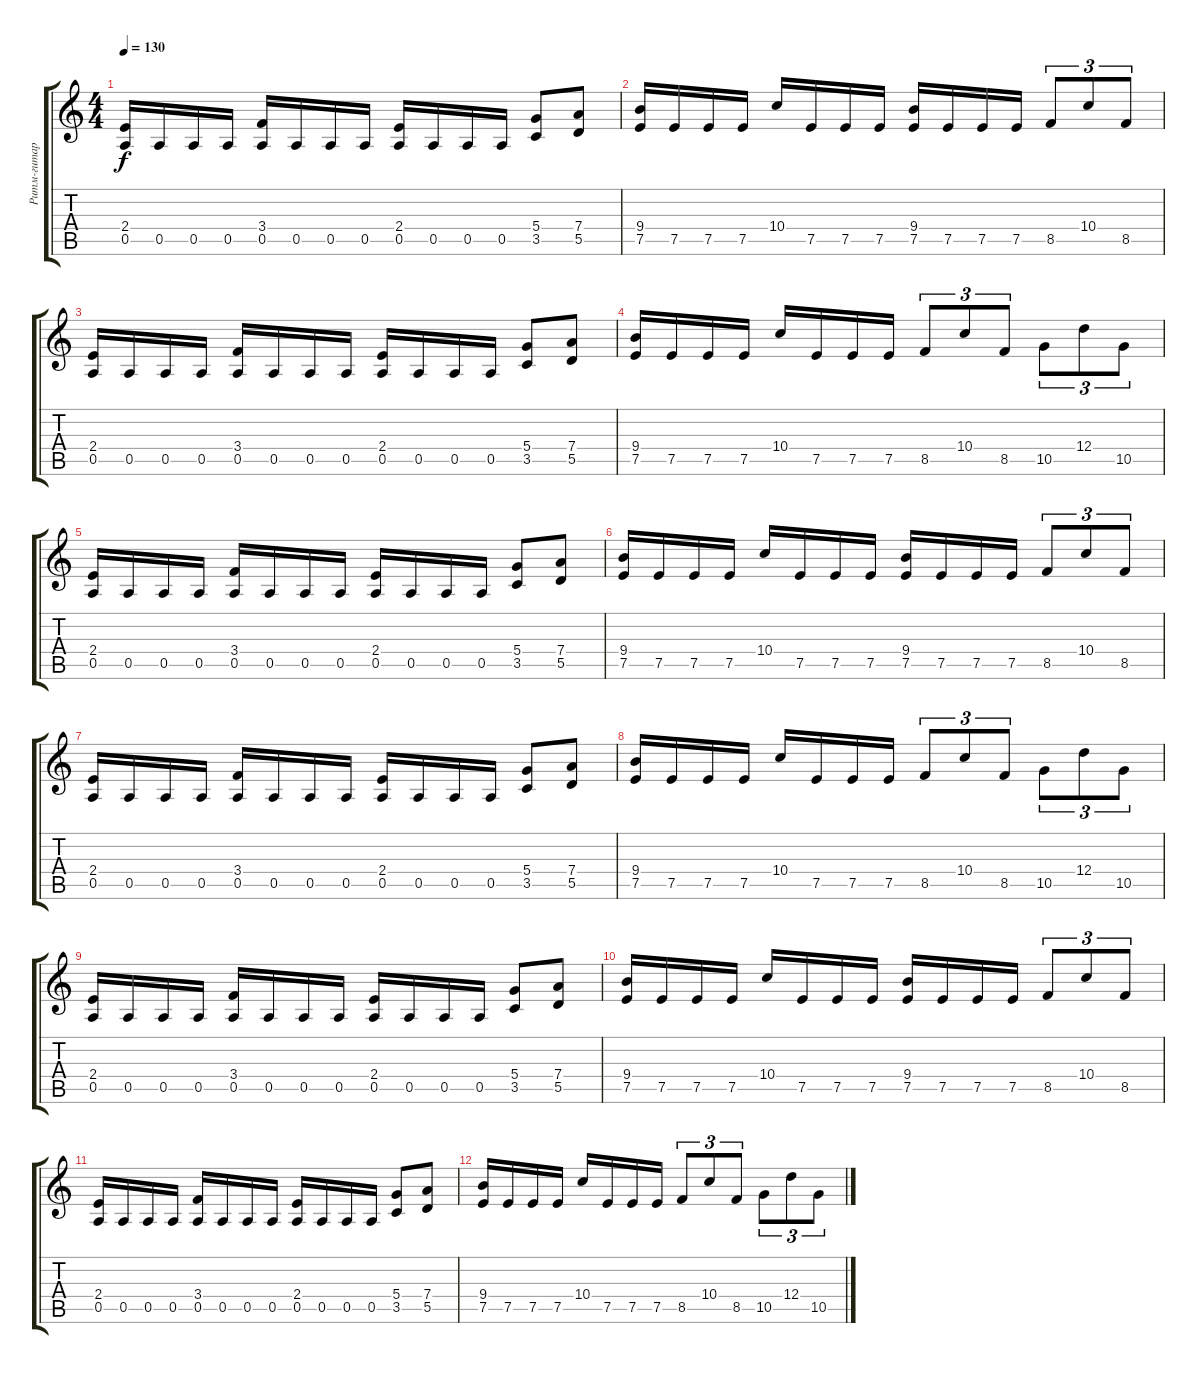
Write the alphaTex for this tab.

\track ("Ритм-гитара (Силеноз)" "Ритм-гитар") {instrument distortionguitar}
\staff {score tabs}
\tuning (E4 B3 G3 D3 A2 E2) {hide}
\ts (4 4)
\tempo 130
\clef g2
\ks c
(2.4 0.5).16{dy f} 0.5.16 0.5.16 0.5.16 (3.4 0.5).16 0.5.16 0.5.16 0.5.16 (2.4 0.5).16 0.5.16 0.5.16 0.5.16 (5.4 3.5).8 (7.4 5.5).8 |
(9.4 7.5).16 7.5.16 7.5.16 7.5.16 10.4.16 7.5.16 7.5.16 7.5.16 (9.4 7.5).16 7.5.16 7.5.16 7.5.16 8.5.8{tu (3 2)} 10.4.8{tu (3 2)} 8.5.8{tu (3 2)} |
(2.4 0.5).16 0.5.16 0.5.16 0.5.16 (3.4 0.5).16 0.5.16 0.5.16 0.5.16 (2.4 0.5).16 0.5.16 0.5.16 0.5.16 (5.4 3.5).8 (7.4 5.5).8 |
(9.4 7.5).16 7.5.16 7.5.16 7.5.16 10.4.16 7.5.16 7.5.16 7.5.16 8.5.8{tu (3 2)} 10.4.8{tu (3 2)} 8.5.8{tu (3 2)} 10.5.8{tu (3 2)} 12.4.8{tu (3 2)} 10.5.8{tu (3 2)} |
(2.4 0.5).16 0.5.16 0.5.16 0.5.16 (3.4 0.5).16 0.5.16 0.5.16 0.5.16 (2.4 0.5).16 0.5.16 0.5.16 0.5.16 (5.4 3.5).8 (7.4 5.5).8 |
(9.4 7.5).16 7.5.16 7.5.16 7.5.16 10.4.16 7.5.16 7.5.16 7.5.16 (9.4 7.5).16 7.5.16 7.5.16 7.5.16 8.5.8{tu (3 2)} 10.4.8{tu (3 2)} 8.5.8{tu (3 2)} |
(2.4 0.5).16 0.5.16 0.5.16 0.5.16 (3.4 0.5).16 0.5.16 0.5.16 0.5.16 (2.4 0.5).16 0.5.16 0.5.16 0.5.16 (5.4 3.5).8 (7.4 5.5).8 |
(9.4 7.5).16 7.5.16 7.5.16 7.5.16 10.4.16 7.5.16 7.5.16 7.5.16 8.5.8{tu (3 2)} 10.4.8{tu (3 2)} 8.5.8{tu (3 2)} 10.5.8{tu (3 2)} 12.4.8{tu (3 2)} 10.5.8{tu (3 2)} |
(2.4 0.5).16 0.5.16 0.5.16 0.5.16 (3.4 0.5).16 0.5.16 0.5.16 0.5.16 (2.4 0.5).16 0.5.16 0.5.16 0.5.16 (5.4 3.5).8 (7.4 5.5).8 |
(9.4 7.5).16 7.5.16 7.5.16 7.5.16 10.4.16 7.5.16 7.5.16 7.5.16 (9.4 7.5).16 7.5.16 7.5.16 7.5.16 8.5.8{tu (3 2)} 10.4.8{tu (3 2)} 8.5.8{tu (3 2)} |
(2.4 0.5).16 0.5.16 0.5.16 0.5.16 (3.4 0.5).16 0.5.16 0.5.16 0.5.16 (2.4 0.5).16 0.5.16 0.5.16 0.5.16 (5.4 3.5).8 (7.4 5.5).8 |
(9.4 7.5).16 7.5.16 7.5.16 7.5.16 10.4.16 7.5.16 7.5.16 7.5.16 8.5.8{tu (3 2)} 10.4.8{tu (3 2)} 8.5.8{tu (3 2)} 10.5.8{tu (3 2)} 12.4.8{tu (3 2)} 10.5.8{tu (3 2)}
